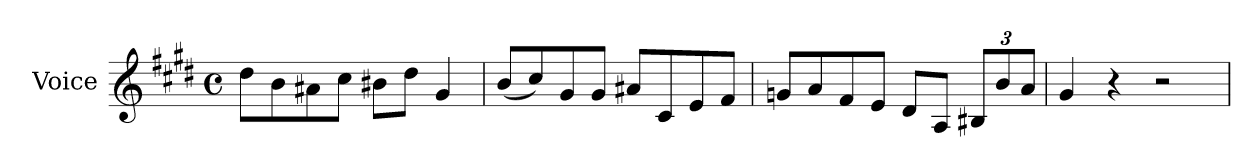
**kern
*part1
*staff1
*I"Voice
*I'Voice
*clefG2
*k[f#c#g#d#]
*M4/4
*met(c)
=1
8dd#\L
8b\
8a#X\
8cc#\J
8b#X\L
8dd#\J
4g#/
=2
(>8b/L
8cc#/)
8g#/
8g#/J
8a#X/L
8c#/
8e/
8f#/J
=3
8gn/L
8a/
8f#/
8e/J
8d#/L
8A/J
12B#X/L
12b/
12a/J
=4
4g#/
4r
2rcc
=
*-
